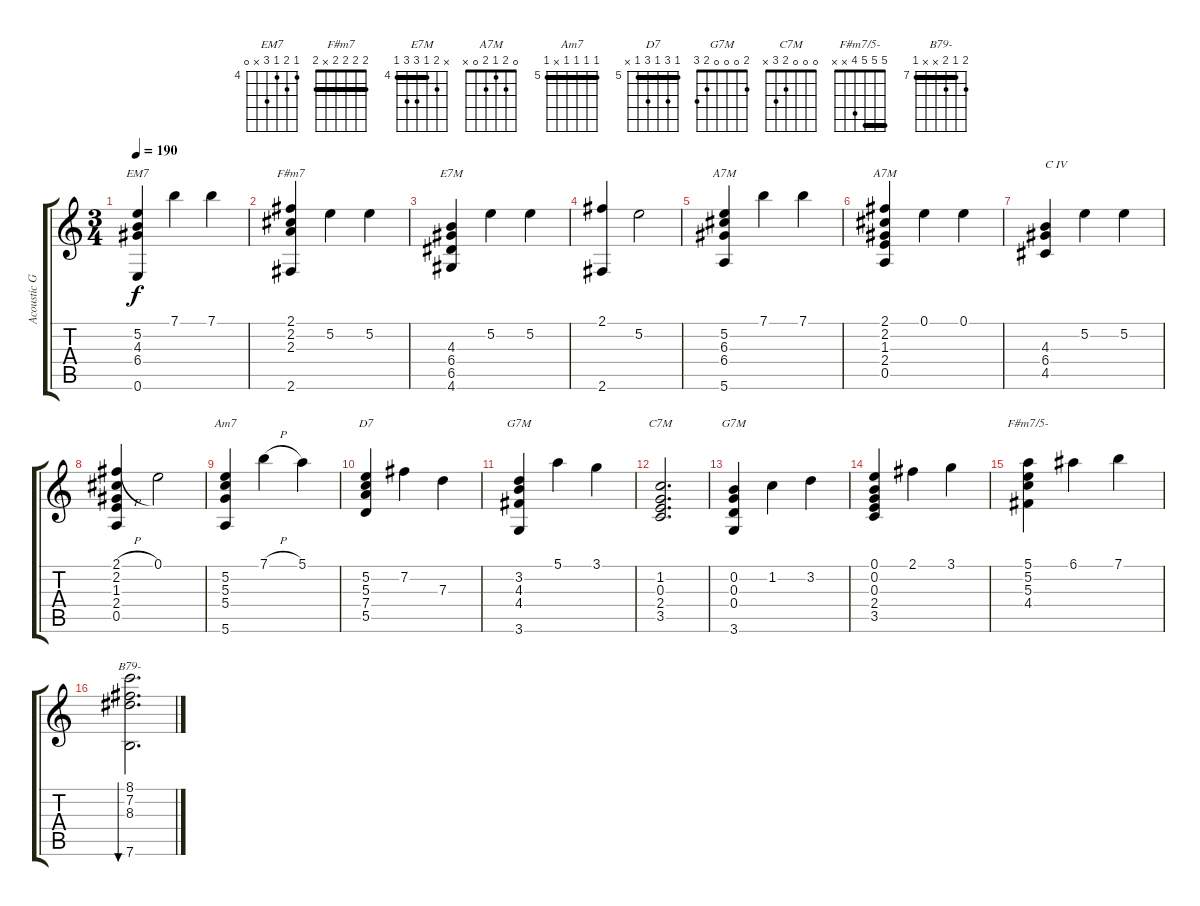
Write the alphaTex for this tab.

\track ("Acoustic Guitar" "Acoustic G") {instrument acousticguitarnylon}
\staff {score tabs}
\tuning (E4 B3 G3 D3 A2 E2) {hide}
\chord ("EM7" 4 5 4 6 x 0) {firstfret 4}
\chord ("F#m7" 2 2 2 2 x 2) {barre 2}
\chord ("E7M" x 5 4 6 6 4) {firstfret 4 barre 4}
\chord ("A7M" 5 5 6 6 x 5) {firstfret 5 barre 5}
\chord ("A7M" 0 2 1 2 0 x)
\chord ("Am7" 5 5 5 5 x 5) {firstfret 5 barre 5}
\chord ("D7" 5 7 5 7 5 x) {firstfret 5 barre 5}
\chord ("G7M" 3 3 4 4 x 3) {barre 3}
\chord ("C7M" 0 0 0 2 3 x)
\chord ("G7M" 2 0 0 0 2 3)
\chord ("F#m7/5-" 5 5 5 4 x x) {barre 5}
\chord ("B79-" 8 7 8 x x 7) {firstfret 7 barre 7}
\ts (3 4)
\tempo 190
\clef g2
\ks c
(5.2 4.3 6.4 0.6).4{ch "EM7" dy f} 7.1.4 7.1.4 |
(2.1 2.2 2.3 2.6).4{ch "F#m7"} 5.2.4 5.2.4 |
(4.3 6.4 6.5 4.6).4{ch "E7M"} 5.2.4 5.2.4 |
(2.1 2.6).4 5.2.2 |
(5.2 6.3 6.4 5.6).4{ch "A7M"} 7.1.4 7.1.4 |
(2.1 2.2 1.3 2.4 0.5).4{ch "A7M"} 0.1.4 0.1.4 |
(4.3 6.4 4.5).4{txt "C IV"} 5.2.4 5.2.4 |
(2.1{h} 2.2 1.3 2.4 0.5).4 0.1.2 |
(5.2 5.3 5.4 5.6).4{ch "Am7"} 7.1{h}.4 5.1.4 |
(5.2 5.3 7.4 5.5).4{ch "D7"} 7.2.4 7.3.4 |
(3.2 4.3 4.4 3.6).4{ch "G7M"} 5.1.4 3.1.4 |
(1.2 0.3 2.4 3.5).2{d ch "C7M"} |
(0.2 0.3 0.4 3.6).4{ch "G7M"} 1.2.4 3.2.4 |
(0.1 0.2 0.3 2.4 3.5).4 2.1.4 3.1.4 |
(5.1 5.2 5.3 4.4).4{ch "F#m7/5-"} 6.1.4 7.1.4 |
(8.1 7.2 8.3 7.6).2{d bu 120 ch "B79-"}
